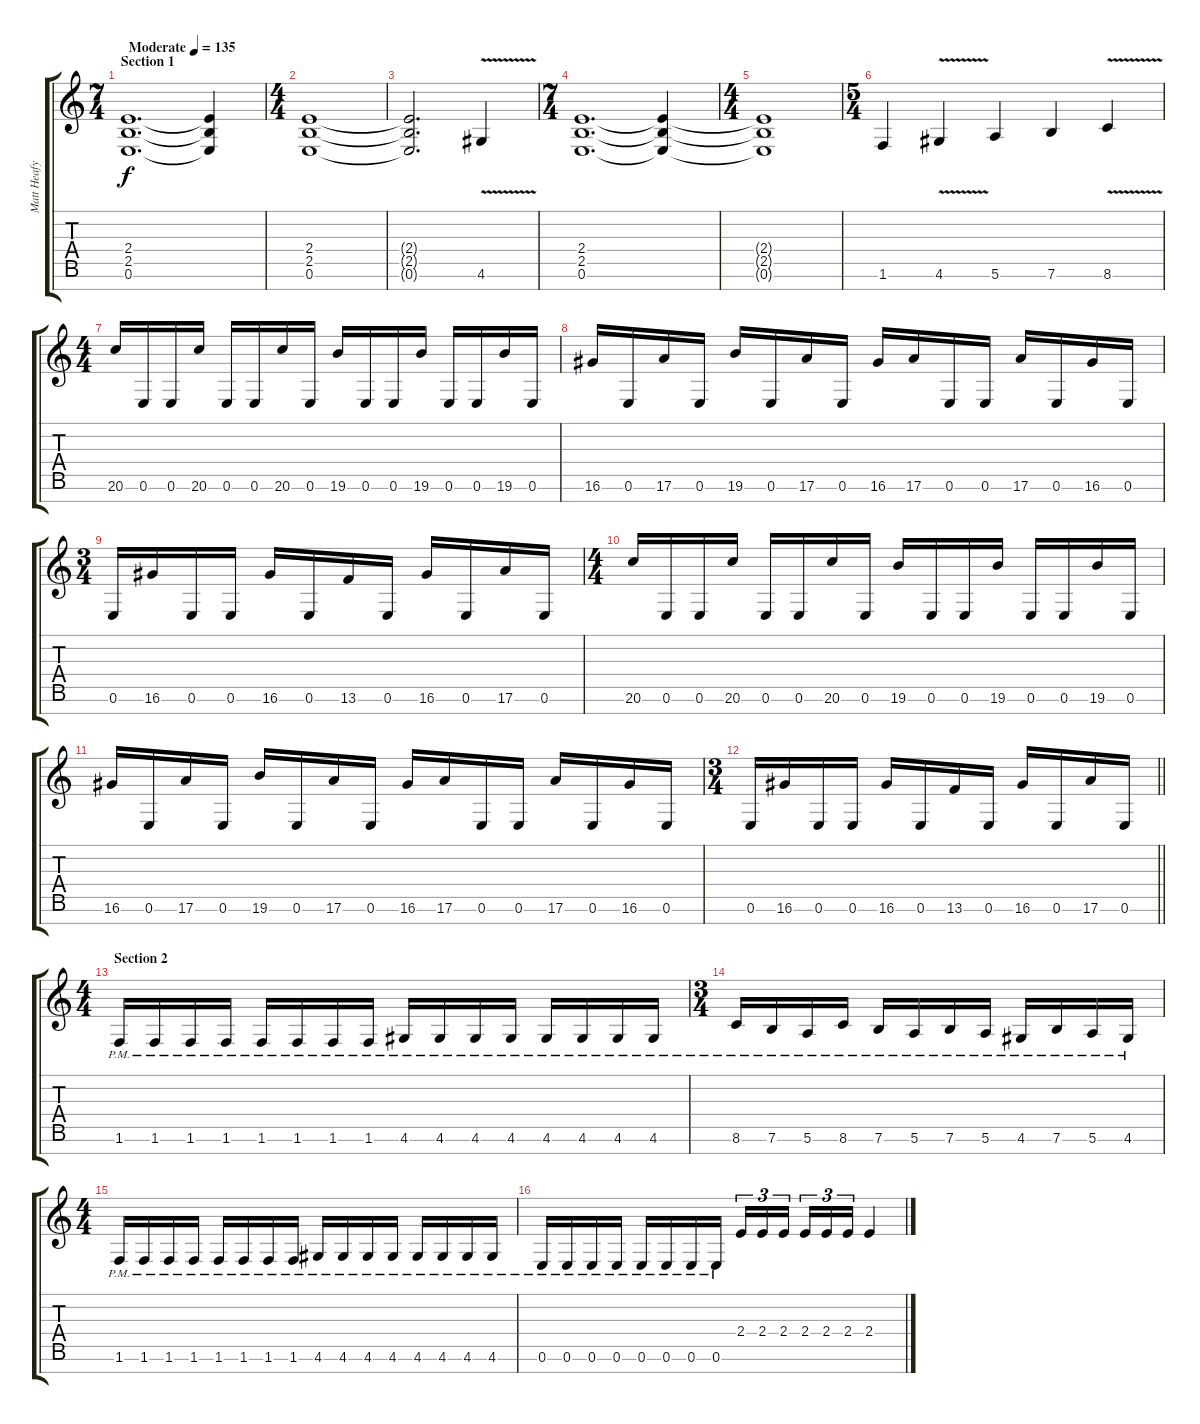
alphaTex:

\track ("Matt Heafy" "Matt Heafy") {instrument distortionguitar}
\staff {score tabs}
\tuning (E4 B3 G3 D3 A2 E2 B1) {hide}
\ts (7 4)
\section ("" "Section 1")
\tempo (135 "Moderate")
\clef g2
\ks c
(2.4 2.5 0.6).1{d dy f instrument distortionguitar} (2.4{t} 2.5{t} 0.6{t}).4 |
\ts (4 4)
(2.4 2.5 0.6).1 |
(2.4{t} 2.5{t} 0.6{t}).2{d} 4.6{v}.4 |
\ts (7 4)
(2.4 2.5 0.6).1{d} (2.4{t} 2.5{t} 0.6{t}).4 |
\ts (4 4)
(2.4{t} 2.5{t} 0.6{t}).1 |
\ts (5 4)
1.6.4 4.6{v}.4 5.6.4 7.6.4 8.6{v}.4 |
\ts (4 4)
20.6.16 0.6.16 0.6.16 20.6.16 0.6.16 0.6.16 20.6.16 0.6.16 19.6.16 0.6.16 0.6.16 19.6.16 0.6.16 0.6.16 19.6.16 0.6.16 |
16.6.16 0.6.16 17.6.16 0.6.16 19.6.16 0.6.16 17.6.16 0.6.16 16.6.16 17.6.16 0.6.16 0.6.16 17.6.16 0.6.16 16.6.16 0.6.16 |
\ts (3 4)
0.6.16 16.6.16 0.6.16 0.6.16 16.6.16 0.6.16 13.6.16 0.6.16 16.6.16 0.6.16 17.6.16 0.6.16 |
\ts (4 4)
20.6.16 0.6.16 0.6.16 20.6.16 0.6.16 0.6.16 20.6.16 0.6.16 19.6.16 0.6.16 0.6.16 19.6.16 0.6.16 0.6.16 19.6.16 0.6.16 |
16.6.16 0.6.16 17.6.16 0.6.16 19.6.16 0.6.16 17.6.16 0.6.16 16.6.16 17.6.16 0.6.16 0.6.16 17.6.16 0.6.16 16.6.16 0.6.16 |
\ts (3 4)
\barLineRight lightlight
0.6.16 16.6.16 0.6.16 0.6.16 16.6.16 0.6.16 13.6.16 0.6.16 16.6.16 0.6.16 17.6.16 0.6.16 |
\ts (4 4)
\section ("" "Section 2")
1.6{pm}.16 1.6{pm}.16 1.6{pm}.16 1.6{pm}.16 1.6{pm}.16 1.6{pm}.16 1.6{pm}.16 1.6{pm}.16 4.6{pm}.16 4.6{pm}.16 4.6{pm}.16 4.6{pm}.16 4.6{pm}.16 4.6{pm}.16 4.6{pm}.16 4.6{pm}.16 |
\ts (3 4)
8.6{pm}.16 7.6{pm}.16 5.6{pm}.16 8.6{pm}.16 7.6{pm}.16 5.6{pm}.16 7.6{pm}.16 5.6{pm}.16 4.6{pm}.16 7.6{pm}.16 5.6{pm}.16 4.6{pm}.16 |
\ts (4 4)
1.6{pm}.16 1.6{pm}.16 1.6{pm}.16 1.6{pm}.16 1.6{pm}.16 1.6{pm}.16 1.6{pm}.16 1.6{pm}.16 4.6{pm}.16 4.6{pm}.16 4.6{pm}.16 4.6{pm}.16 4.6{pm}.16 4.6{pm}.16 4.6{pm}.16 4.6{pm}.16 |
0.6{pm}.16 0.6{pm}.16 0.6{pm}.16 0.6{pm}.16 0.6{pm}.16 0.6{pm}.16 0.6{pm}.16 0.6{pm}.16 2.4.16{tu (3 2)} 2.4.16{tu (3 2)} 2.4.16{tu (3 2) beam splitsecondary} 2.4.16{tu (3 2)} 2.4.16{tu (3 2)} 2.4.16{tu (3 2)} 2.4.4
